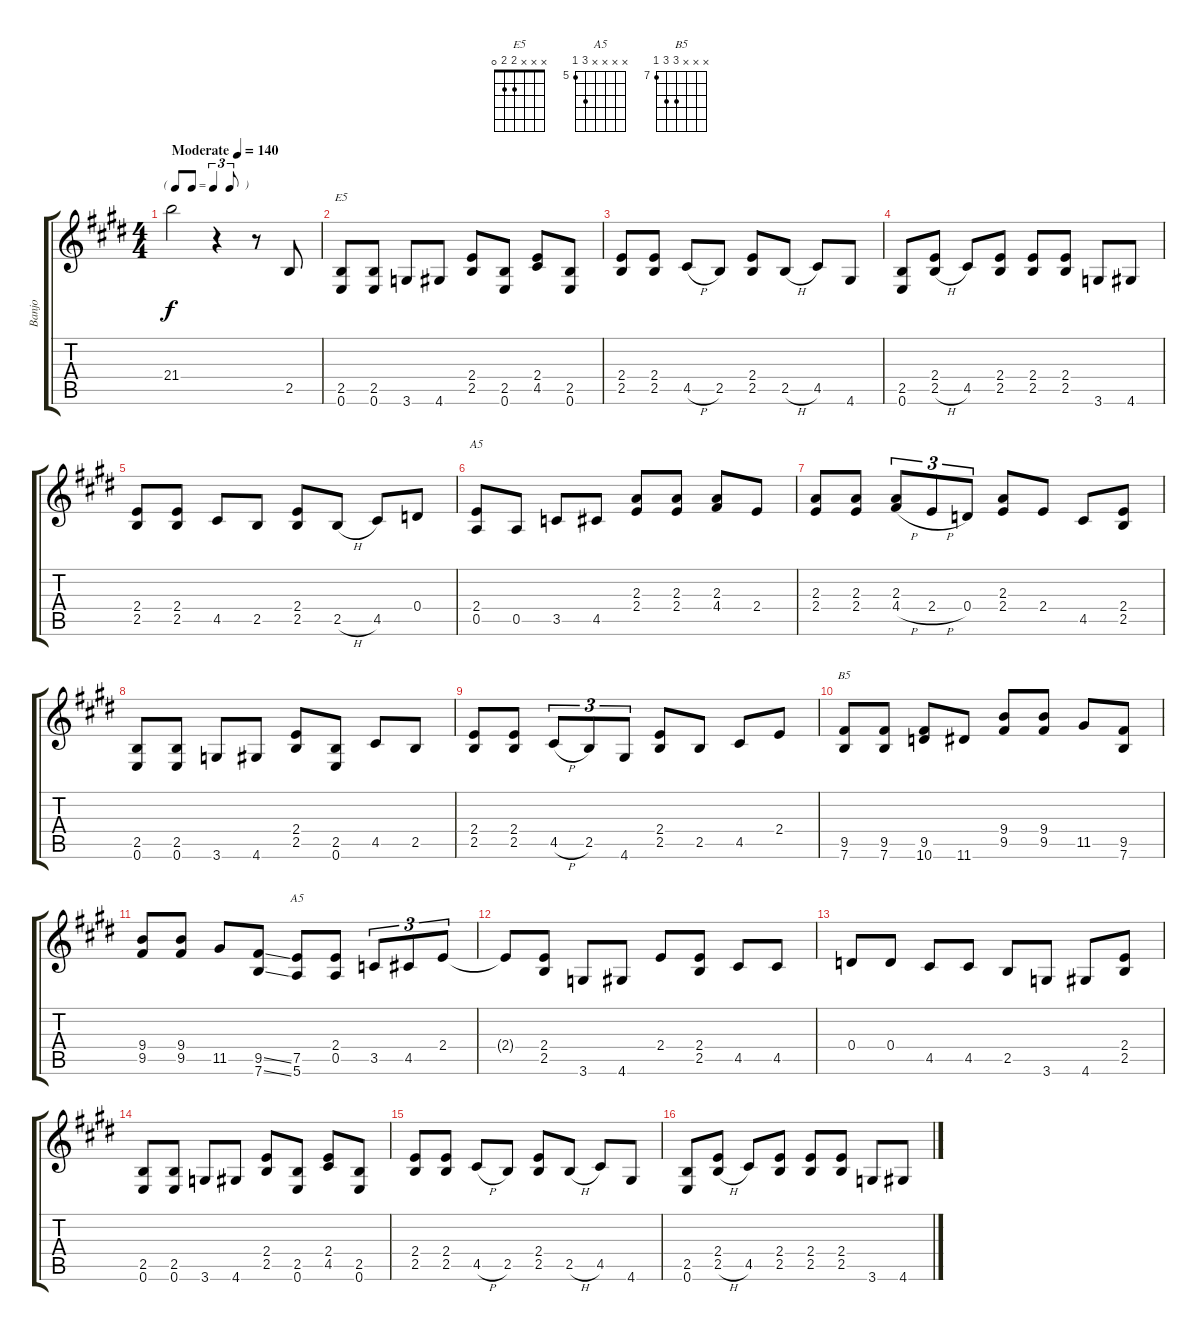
\track ("Banjo" "Banjo") {instrument banjo}
\staff {score tabs}
\tuning (E4 B3 G3 D3 A2 E2) {hide}
\displaytranspose 12
\chord ("E5" x x x 2 2 0)
\chord ("A5" x x 2 2 0 x)
\chord ("B5" x x x 9 9 7) {firstfret 7}
\chord ("A5" x x x x 7 5) {firstfret 5}
\ts (4 4)
\tf triplet8th
\tempo (140 "Moderate")
\clef g2
\ks e
21.4.2{dy f instrument banjo} r.4 r.8 2.5.8 |
(2.5 0.6).8{ch "E5"} (2.5 0.6).8 3.6.8 4.6.8 (2.4 2.5).8 (2.5 0.6).8 (2.4 4.5).8 (2.5 0.6).8 |
(2.4 2.5).8 (2.4 2.5).8 4.5{h}.8 2.5.8 (2.4 2.5).8 2.5{h}.8 4.5.8 4.6.8 |
(2.5 0.6).8 (2.4 2.5{h}).8 4.5.8 (2.4 2.5).8 (2.4 2.5).8 (2.4 2.5).8 3.6.8 4.6.8 |
(2.4 2.5).8 (2.4 2.5).8 4.5.8 2.5.8 (2.4 2.5).8 2.5{h}.8 4.5.8 0.4.8 |
(2.4 0.5).8{ch "A5"} 0.5.8 3.5.8 4.5.8 (2.3 2.4).8 (2.3 2.4).8 (2.3 4.4).8 2.4.8 |
(2.3 2.4).8 (2.3 2.4).8 (2.3 4.4{h}).8{tu (3 2)} 2.4{h}.8{tu (3 2)} 0.4.8{tu (3 2)} (2.3 2.4).8 2.4.8 4.5.8 (2.4 2.5).8 |
(2.5 0.6).8 (2.5 0.6).8 3.6.8 4.6.8 (2.4 2.5).8 (2.5 0.6).8 4.5.8 2.5.8 |
(2.4 2.5).8 (2.4 2.5).8 4.5{h}.8{tu (3 2)} 2.5.8{tu (3 2)} 4.6.8{tu (3 2)} (2.4 2.5).8 2.5.8 4.5.8 2.4.8 |
(9.5 7.6).8{ch "B5"} (9.5 7.6).8 (9.5 10.6).8 11.6.8 (9.4 9.5).8 (9.4 9.5).8 11.5.8 (9.5 7.6).8 |
(9.4 9.5).8 (9.4 9.5).8 11.5.8 (9.5{ss} 7.6{ss}).8 (7.5 5.6).8{ch "A5"} (2.4 0.5).8 3.5.8{tu (3 2)} 4.5.8{tu (3 2)} 2.4.8{tu (3 2)} |
2.4{t}.8 (2.4 2.5).8 3.6.8 4.6.8 2.4.8 (2.4 2.5).8 4.5.8 4.5.8 |
0.4.8 0.4.8 4.5.8 4.5.8 2.5.8 3.6.8 4.6.8 (2.4 2.5).8 |
(2.5 0.6).8 (2.5 0.6).8 3.6.8 4.6.8 (2.4 2.5).8 (2.5 0.6).8 (2.4 4.5).8 (2.5 0.6).8 |
(2.4 2.5).8 (2.4 2.5).8 4.5{h}.8 2.5.8 (2.4 2.5).8 2.5{h}.8 4.5.8 4.6.8 |
(2.5 0.6).8 (2.4 2.5{h}).8 4.5.8 (2.4 2.5).8 (2.4 2.5).8 (2.4 2.5).8 3.6.8 4.6.8
